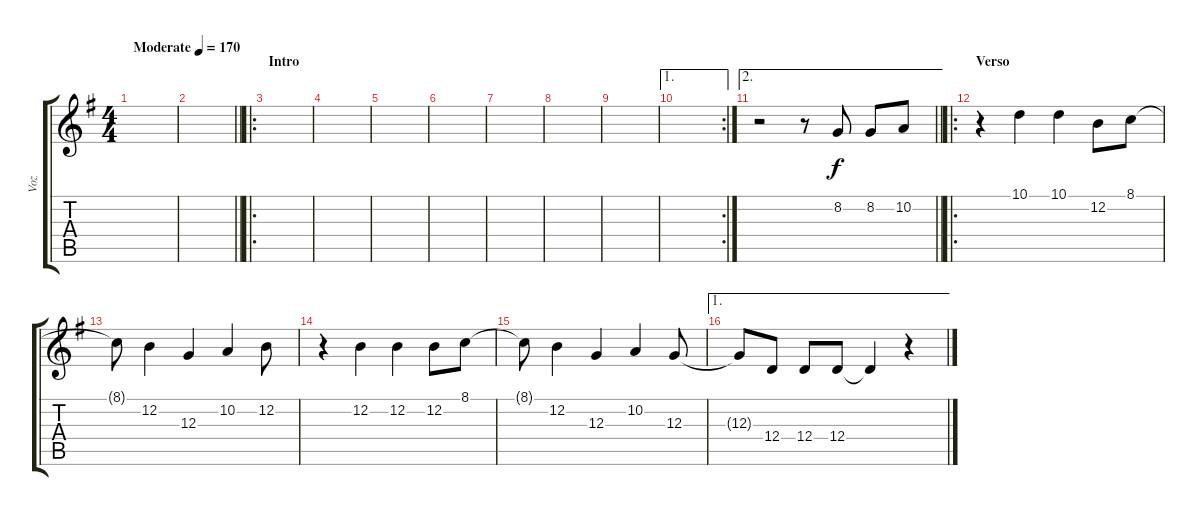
\track ("Voz" "Voz") {instrument flute}
\staff {score tabs}
\tuning (E4 B3 G3 D3 A2 E2) {hide}
\ts (4 4)
\tempo (170 "Moderate")
\clef g2
\ks g
|
\barLineRight lightlight
|
\ro
\section ("" "Intro")
|
|
|
|
|
|
|
\ae 1
\rc 2
|
\ae 2
\barLineRight lightlight
r.2 r.8 8.2.8 8.2.8 10.2.8 |
\ro
\section ("" "Verso")
r.4 10.1.4 10.1.4 12.2.8 8.1.8 |
8.1{t}.8 12.2.4 12.3.4 10.2.4 12.2.8 |
r.4 12.2.4 12.2.4 12.2.8 8.1.8 |
8.1{t}.8 12.2.4 12.3.4 10.2.4 12.3.8 |
\ae 1
12.3{t}.8 12.4.8 12.4.8 12.4.8 12.4{t}.4 r.4
